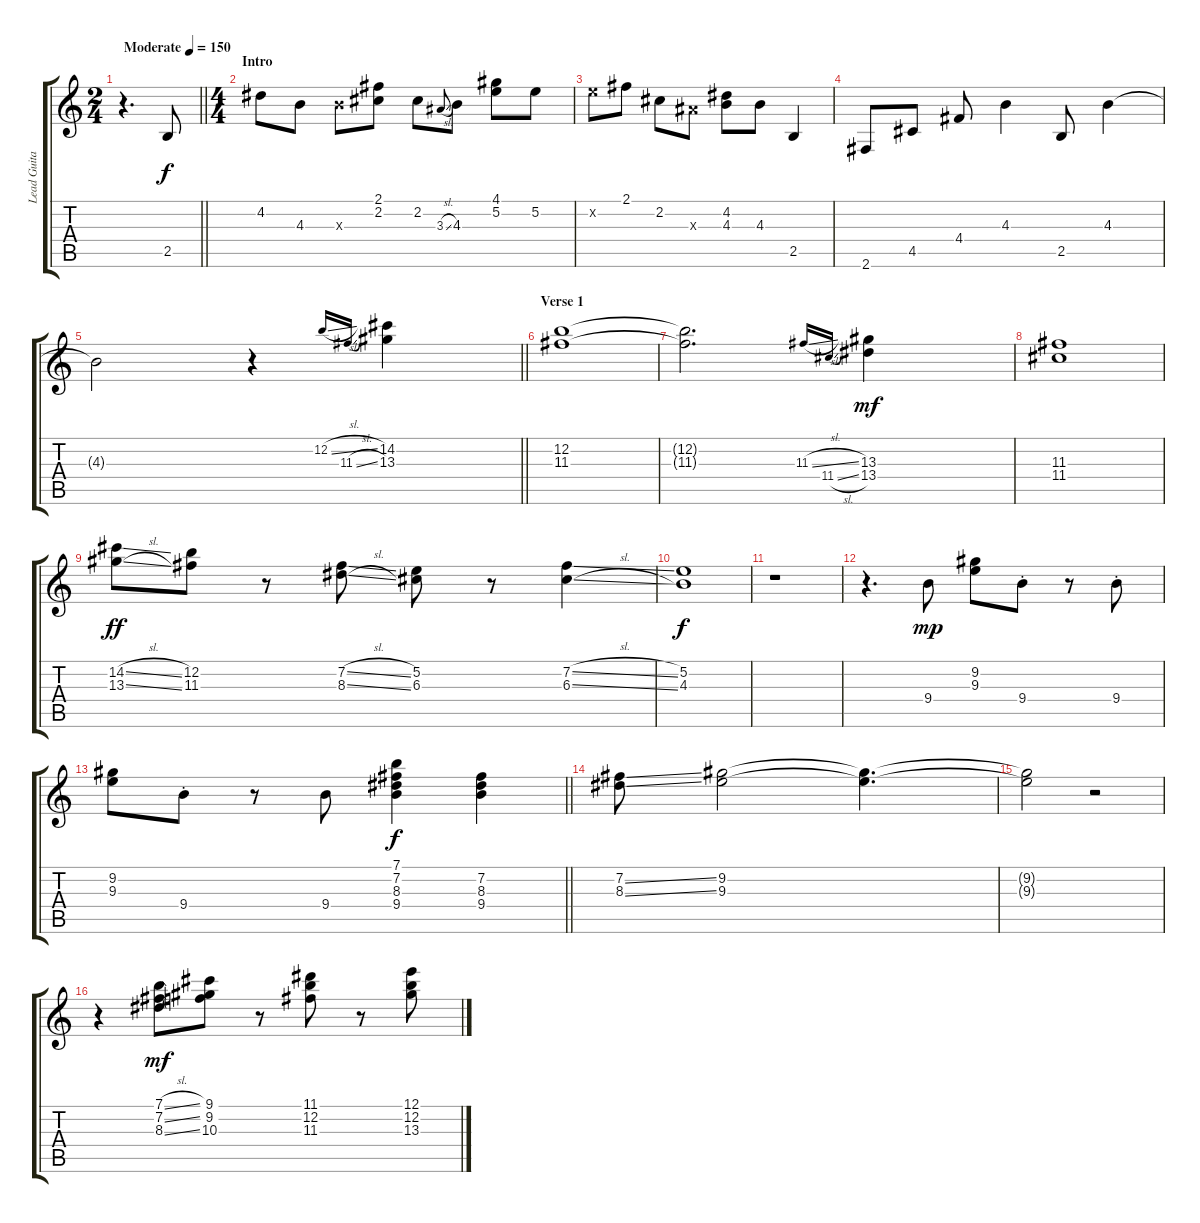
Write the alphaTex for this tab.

\track ("Lead Guitar 1" "Lead Guita") {instrument electricguitarjazz}
\staff {score tabs}
\tuning (E4 B3 G3 D3 A2 E2) {hide}
\ts (2 4)
\tempo (150 "Moderate")
\clef g2
\barLineRight lightlight
\ks c
r.4{d dy f instrument electricguitarjazz} 2.5.8 |
\ts (4 4)
\section ("" "Intro")
4.2.8 4.3.8 4.3{x}.8 (2.1 2.2).8 2.2.8 3.3{sl}.8{gr onbeat} 4.3.8 (4.1 5.2).8 5.2.8 |
5.2{x}.8 2.1.8 2.2.8 3.3{x}.8 (4.2 4.3).8 4.3.8 2.5.4 |
2.6.8 4.5.8 4.4.8 4.3.4 2.5.8 4.3.4 |
\barLineRight lightlight
4.3{t}.2 r.4 12.2{sl}.16{gr onbeat} 11.3{sl}.16{gr onbeat} (14.2 13.3).4 |
\section ("" "Verse 1")
(12.2 11.3).1 |
(12.2{t} 11.3{t}).2{d} 11.3{sl}.16{gr onbeat} 11.4{sl}.16{gr onbeat} (13.3 13.4).4{dy mf} |
(11.3 11.4).1 |
(14.2{sl} 13.3{sl}).8{dy ff} (12.2 11.3).8 r.8 (7.2{sl} 8.3{sl}).8 (5.2 6.3).8 r.8 (7.2{sl} 6.3{sl}).4 |
(5.2 4.3).1{dy f} |
r.1 |
r.4{d} 9.4.8{dy mp} (9.2 9.3).8 9.4{st}.8 r.8 9.4{st}.8 |
\barLineRight lightlight
(9.2 9.3).8 9.4{st}.8 r.8 9.4.8 (7.1 7.2 8.3 9.4).4{dy f} (7.2 8.3 9.4).4 |
(7.2{ss} 8.3{ss}).8 (9.2 9.3).2 (9.2{t} 9.3{t}).4{d} |
(9.2{t} 9.3{t}).2 r.2 |
r.4 (7.1{sl} 7.2{sl} 8.3{sl}).8{dy mf} (9.1 9.2 10.3).8 r.8 (11.1 12.2 11.3).8 r.8 (12.1 12.2 13.3).8
